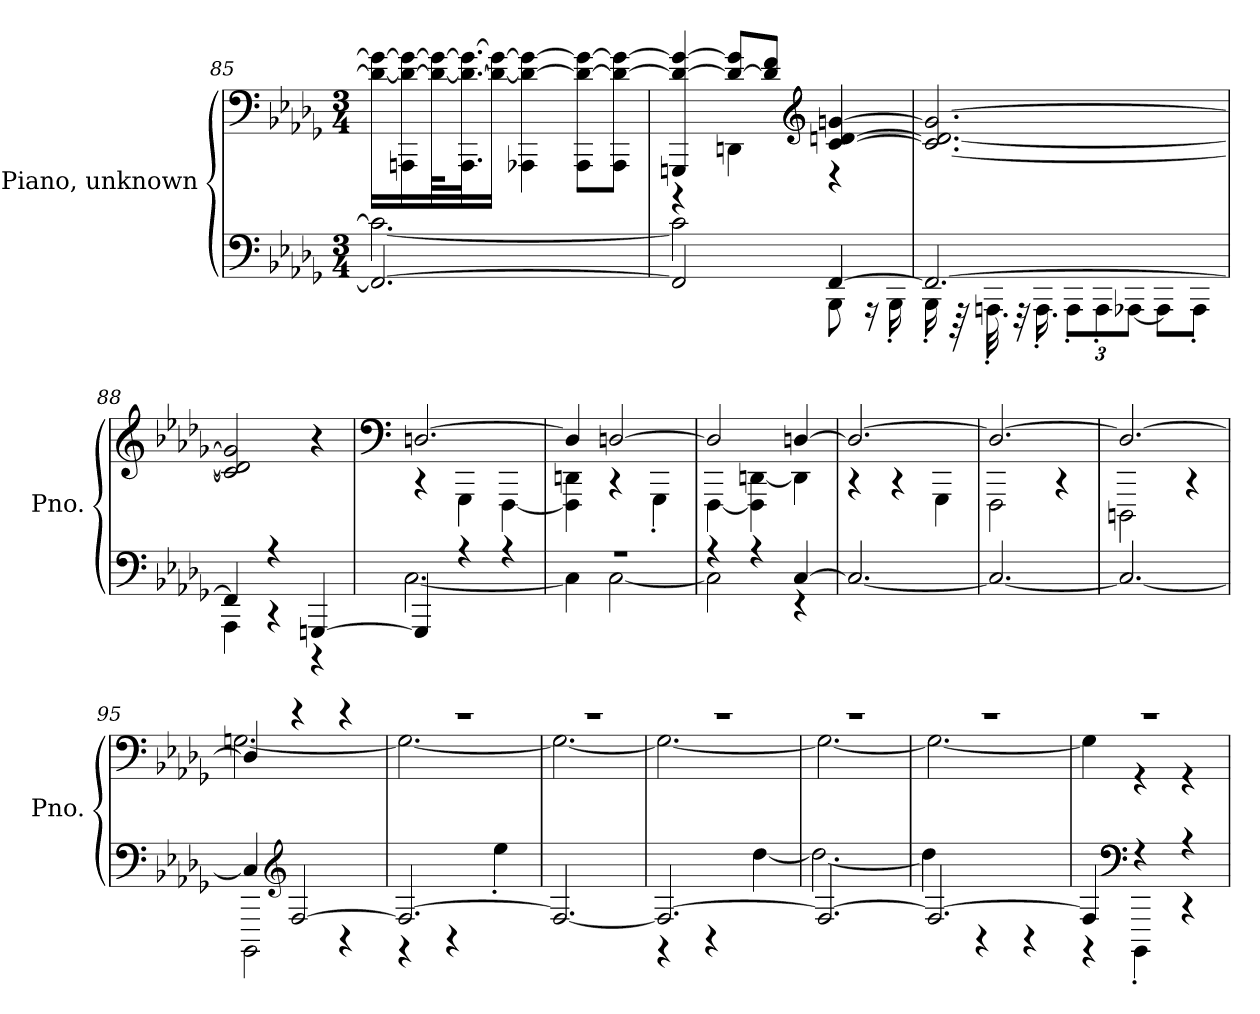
**kern	**kern
*part1	*part1
*staff2	*staff1
*I"Piano, unknown	*
*I'Pno.	*
!!LO:LB:g=z
*clefF4	*clefF4
*k[b-e-a-d-g-]	*k[b-e-a-d-g-]
*M3/4	*M3/4
=85	=85
*^	*
2.FF/_	2.c\_	16d\_ 16g\_LL
.	.	16AAAn\ 16d\_ 16g\_
.	.	64d\_ 64g\_KL
.	.	32.AAA\ 32.d\_ 32.g\_J
.	.	16d\_ 16g\_JJ
.	.	4AAA-X\ 4d\_ 4g\_
.	.	8AAA-\ 8d\_ 8g\_L
.	.	8AAA-\ 8d\_ 8g\_J
=86	=86	=86
*	*	*^
2FF/]	2c\]	4GGGn/ 4d/_ 4g/_	4r
.	.	8d/_ 8g/]L	4DDn\
.	.	8d/] 8f/J	.
*	*	*clefG2	*
[4FF/	8BBB-\	[4c/ [4dn/ [4gn/	4r
.	16r	.	.
.	16BBB-'\	.	.
*	*	*v	*v
=87	=87	=87
2.FF/_	16BBB-'\	2.c/_ 2.d/_ 2.g/_
.	64r	.
.	32.AAAn'\	.
.	32r	.
.	16.AAA'\	.
*	*Xbrackettup	*
.	12AAA'\L	.
.	12AAA'\	.
.	[12AAA-X\J	.
.	8AAA-\L]	.
.	8AAA-'\J	.
!!LO:LB:g=z
=88	=88	=88
4FF/]	4AAA-\	2c/] 2d/] 2g/]
4r	4r	.
[4GGGn/	4r	4r
=89	=89	=89
*	*	*clefF4
*	*	*^
4GGG/]	[2.C\	[2.Dn/	4r
4r	.	.	4GGG-\
4r	.	.	[4FFF\
=90	=90	=90	=90
2.r	4C\]	4D/]	4FFF\] 4DDn\
.	[2C\	[2Dn/	4r
.	.	.	4GGG-'\
=91	=91	=91	=91
4r	2C\]	2D/]	[4FFF\
4r	.	.	4FFF\] [4DDn\
[4C/	4r	[4Dn/	4DD\]
*v	*v	*	*
=92	=92	=92
2.C/_	2.D/_	4r
.	.	4r
.	.	4GGG-\
=93	=93	=93
2.C/_	2.D/_	2FFF\
.	.	4r
=94	=94	=94
2.C/_	2.D/_	2DDDn\
.	.	4r
=95	=95	=95
*^	*	*
4C/]	2BBBB-\	4D/]	[2.Gn\
*clefG2	*	*	*
[2F/	.	4r	.
.	4r	4r	.
!!LO:LB:g=z	!!
=96	=96	=96	=96
2.F/_	4r	2.r	2.G\_
.	4r	.	.
.	4ee-'\	.	.
*v	*v	*	*
=97	=97	=97
2.F/_	2.r	2.G\_
=98	=98	=98
*^	*	*
2.F/_	4r	2.r	2.G\_
.	4r	.	.
.	[4dd-\	.	.
=99	=99	=99	=99
2.F/_	2.dd-\_	2.r	2.G\_
=100	=100	=100	=100
2.F/_	4dd-\]	2.r	2.G\_
.	4r	.	.
.	4r	.	.
=101	=101	=101	=101
4F/]	4r	2.r	4G\]
*clefF4	*	*	*
4r	4BBBB-'\	.	4r
4r	4r	.	4r
*v	*v	*	*
*	*v	*v
=	=
*-	*-
